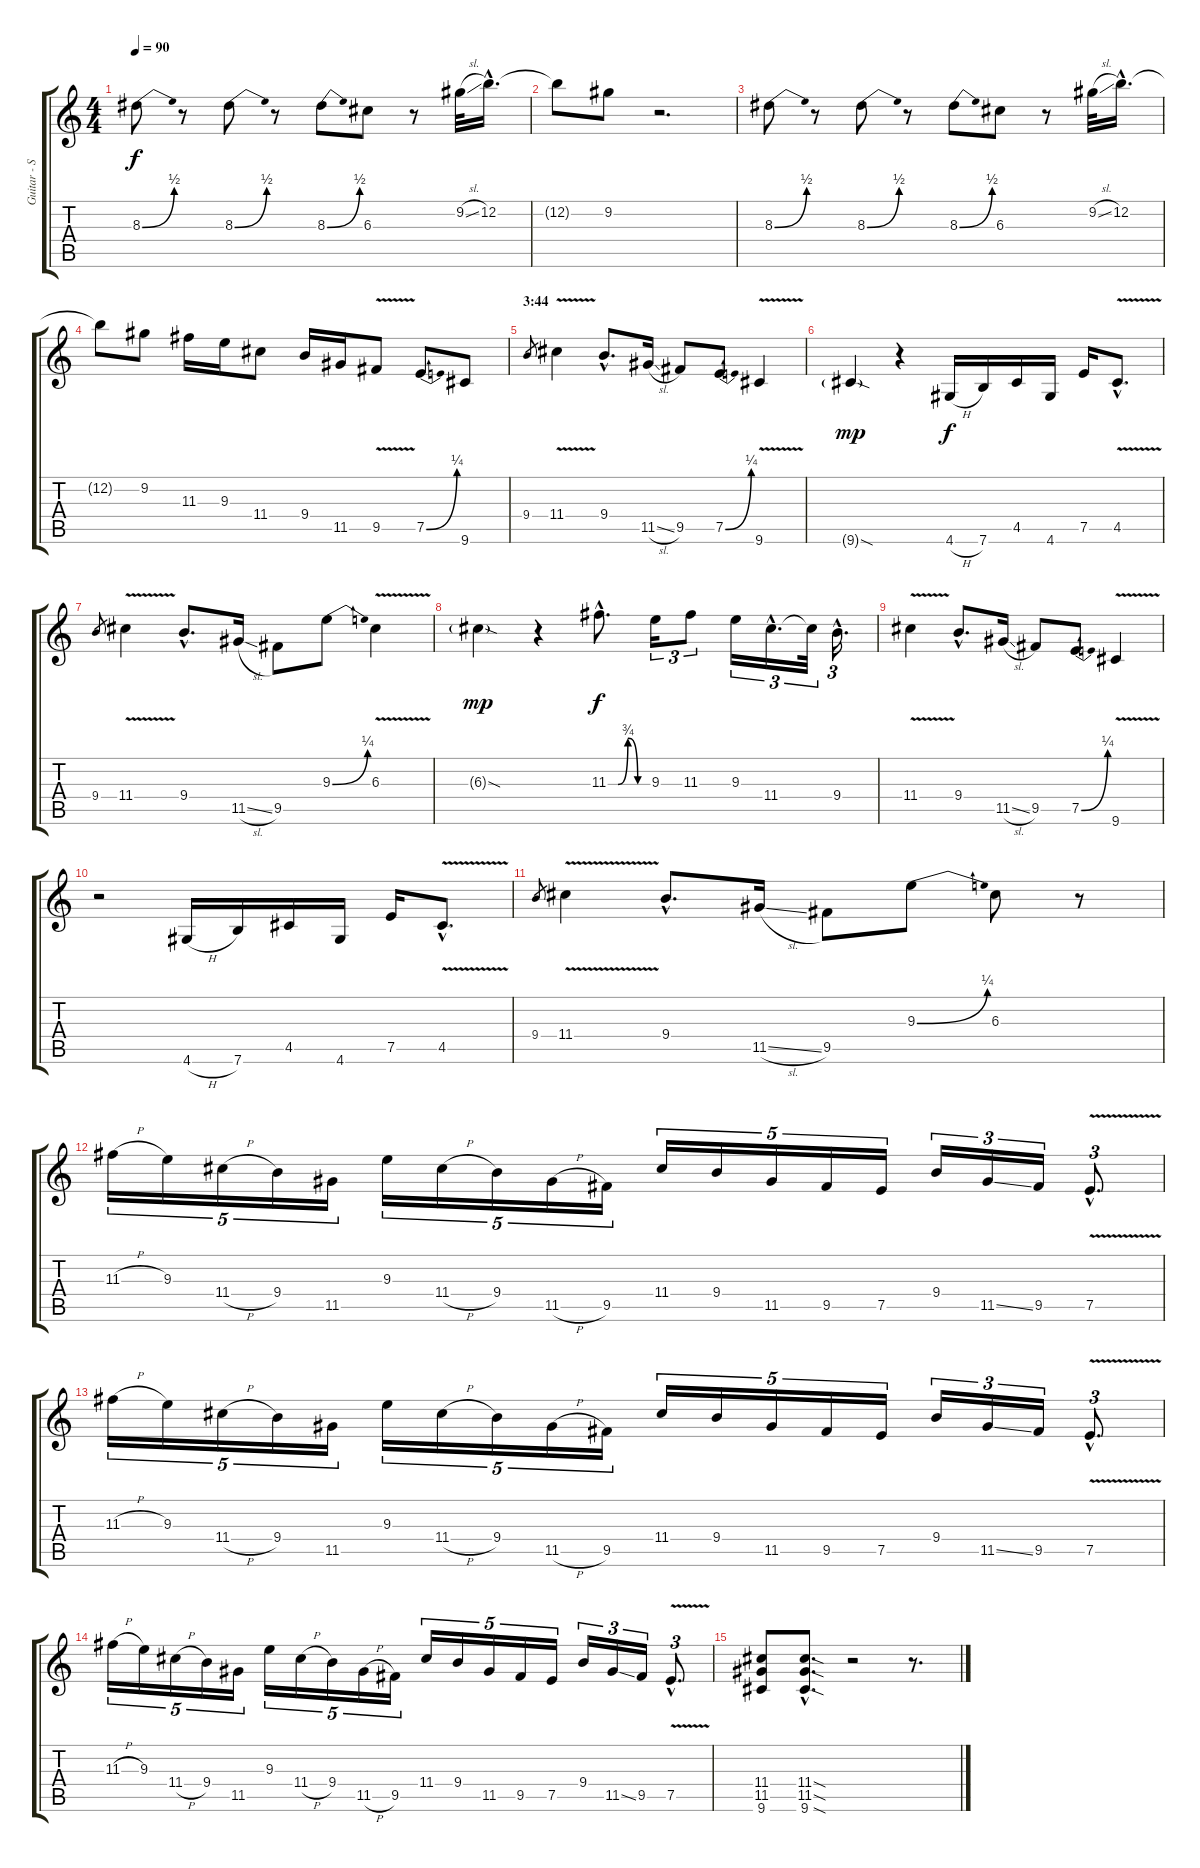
\track ("Guitar - Solo" "Guitar - S") {instrument overdrivenguitar}
\staff {score tabs}
\tuning (E4 B3 G3 D3 A2 E2) {hide}
\ts (4 4)
\tempo 90
\clef g2
\ks c
8.3{be (bend 0 0 60 2)}.8{dy f} r.8 8.3{be (bend 0 0 60 2)}.8 r.8 8.3{be (bend 0 0 60 2)}.8 6.3.8 r.8 9.2{sl}.32 12.2{hac}.16{d} |
12.2{t}.8 9.2.8 r.2{d} |
8.3{be (bend 0 0 60 2)}.8 r.8 8.3{be (bend 0 0 60 2)}.8 r.8 8.3{be (bend 0 0 60 2)}.8 6.3.8 r.8 9.2{sl}.32 12.2{hac}.16{d} |
12.2{t}.8 9.2.8 11.3.16 9.3.16 11.4.8 9.4.16 11.5.16 9.5{v}.8 7.5{be (bend 0 0 60 1)}.8 9.6.8 |
\section ("" "3:44")
9.4.8{gr} 11.4{v}.4 9.4{hac}.8{d} 11.5{sl}.16 9.5.8 7.5{be (bend 0 0 60 1)}.8 9.6{v}.4 |
9.6{sod g}.4{dy mp} r.4 4.6{h}.16{dy f} 7.6.16 4.5.16 4.6.16 7.5.16 4.5{v hac}.8{d} |
9.4.8{gr} 11.4{v}.4 9.4{hac}.8{d} 11.5{sl}.16 9.5.8 9.3{be (bend 0 0 60 1)}.8 6.3{v}.4 |
6.3{sod g}.4{dy mp} r.4 11.3{be (custom 0 0 15 0 30 3 45 0 60 0) hac}.8{d dy f} 9.3.16{tu (3 2)} 11.3.8{tu (3 2)} 9.3.16{tu (3 2)} 11.4{hac}.16{d tu (3 2)} 11.4{t}.32{tu (3 2)} 9.4{hac}.16{d tu (3 2)} |
11.4{v}.4 9.4{hac}.8{d} 11.5{sl}.16 9.5.8 7.5{be (bend 0 0 60 1)}.8 9.6{v}.4 |
r.2 4.6{h}.16 7.6.16 4.5.16 4.6.16 7.5.16 4.5{v hac}.8{d} |
9.4.8{gr} 11.4{v}.4 9.4{hac}.8{d} 11.5{sl}.16 9.5.8 9.3{be (bend 0 0 60 1)}.8 6.3.8 r.8 |
11.3{h}.16{tu (5 4)} 9.3.16{tu (5 4)} 11.4{h}.16{tu (5 4)} 9.4.16{tu (5 4)} 11.5.16{tu (5 4)} 9.3.16{tu (5 4)} 11.4{h}.16{tu (5 4)} 9.4.16{tu (5 4)} 11.5{h}.16{tu (5 4)} 9.5.16{tu (5 4)} 11.4.16{tu (5 4)} 9.4.16{tu (5 4)} 11.5.16{tu (5 4)} 9.5.16{tu (5 4)} 7.5.16{tu (5 4)} 9.4.16{tu (3 2)} 11.5{ss}.16{tu (3 2)} 9.5.16{tu (3 2)} 7.5{v hac}.8{d tu (3 2)} |
11.3{h}.16{tu (5 4)} 9.3.16{tu (5 4)} 11.4{h}.16{tu (5 4)} 9.4.16{tu (5 4)} 11.5.16{tu (5 4)} 9.3.16{tu (5 4)} 11.4{h}.16{tu (5 4)} 9.4.16{tu (5 4)} 11.5{h}.16{tu (5 4)} 9.5.16{tu (5 4)} 11.4.16{tu (5 4)} 9.4.16{tu (5 4)} 11.5.16{tu (5 4)} 9.5.16{tu (5 4)} 7.5.16{tu (5 4)} 9.4.16{tu (3 2)} 11.5{ss}.16{tu (3 2)} 9.5.16{tu (3 2)} 7.5{v hac}.8{d tu (3 2)} |
11.3{h}.16{tu (5 4)} 9.3.16{tu (5 4)} 11.4{h}.16{tu (5 4)} 9.4.16{tu (5 4)} 11.5.16{tu (5 4)} 9.3.16{tu (5 4)} 11.4{h}.16{tu (5 4)} 9.4.16{tu (5 4)} 11.5{h}.16{tu (5 4)} 9.5.16{tu (5 4)} 11.4.16{tu (5 4)} 9.4.16{tu (5 4)} 11.5.16{tu (5 4)} 9.5.16{tu (5 4)} 7.5.16{tu (5 4)} 9.4.16{tu (3 2)} 11.5{ss}.16{tu (3 2)} 9.5.16{tu (3 2)} 7.5{v hac}.8{d tu (3 2)} |
(11.4 11.5 9.6).8 (11.4{sod hac} 11.5{sod hac} 9.6{sod hac}).8{d} r.2 r.8{d}
